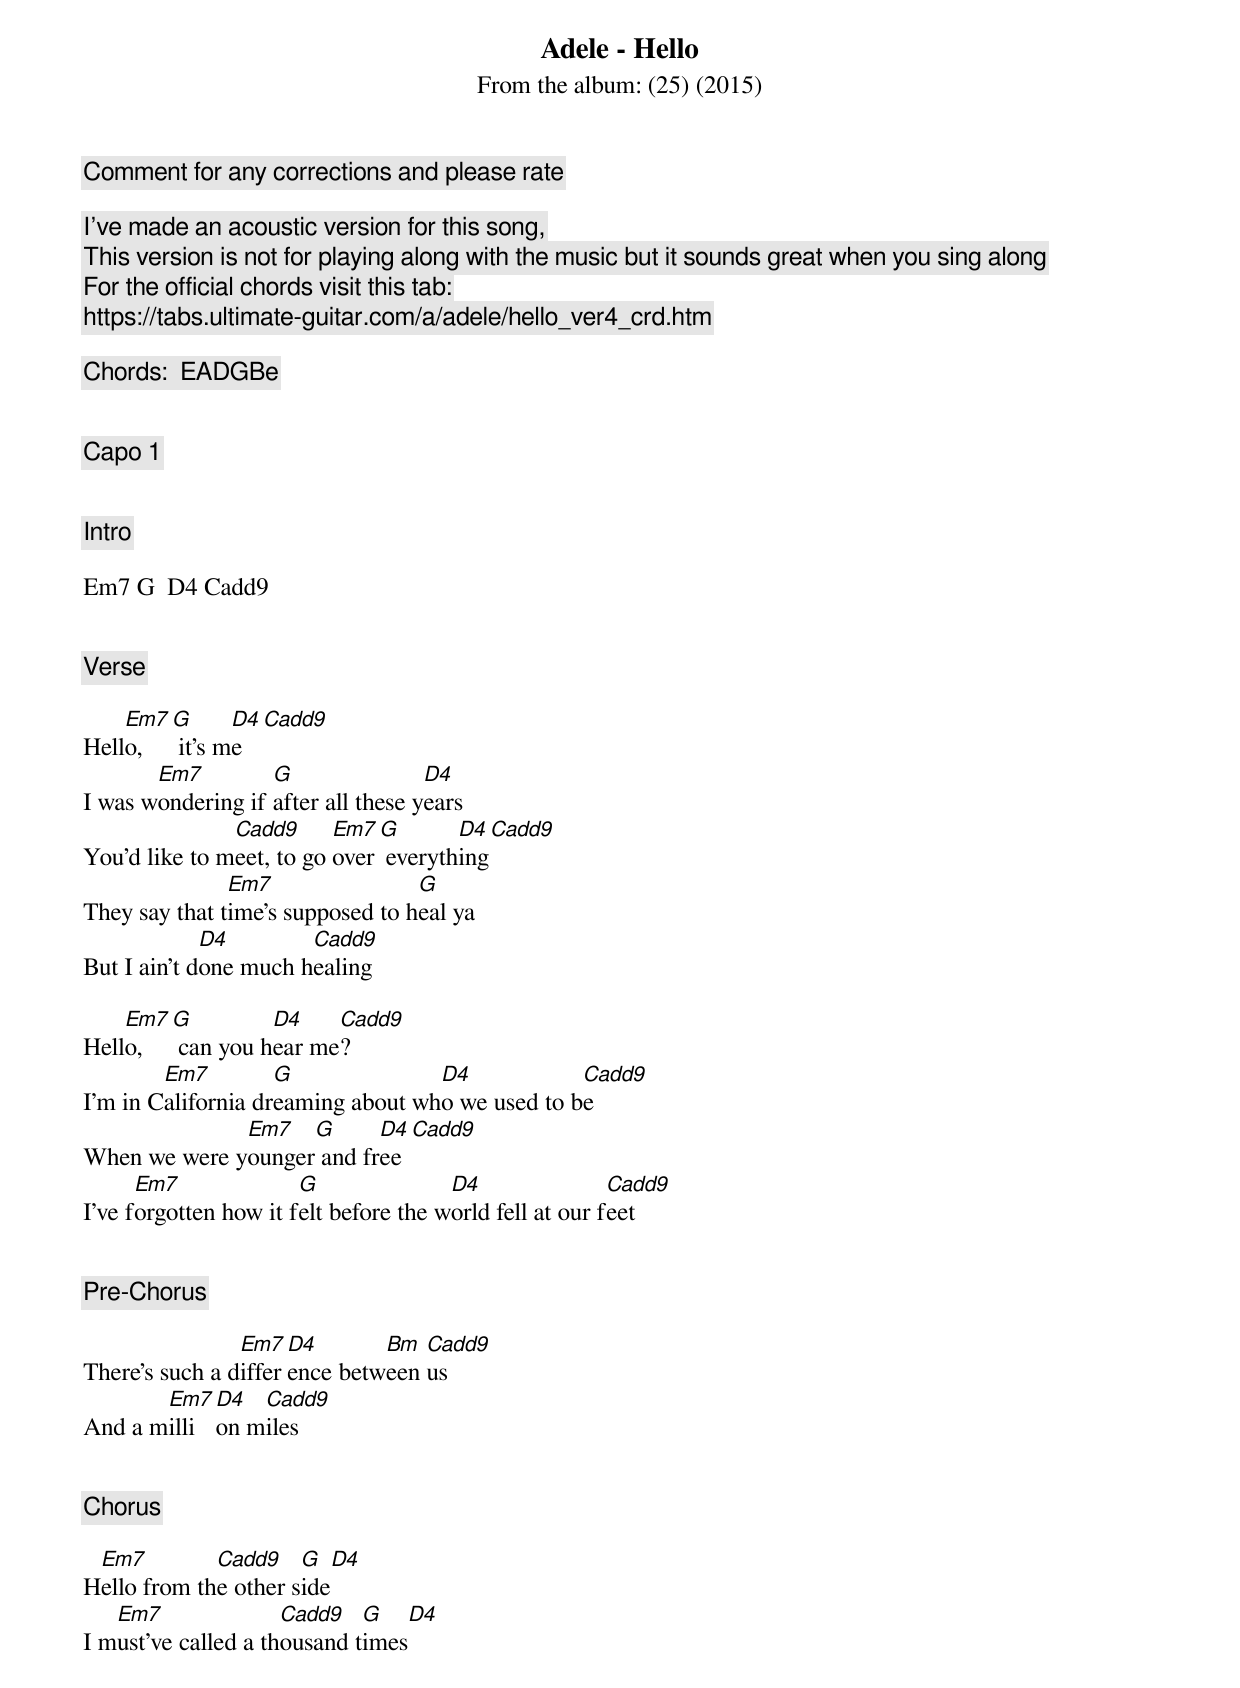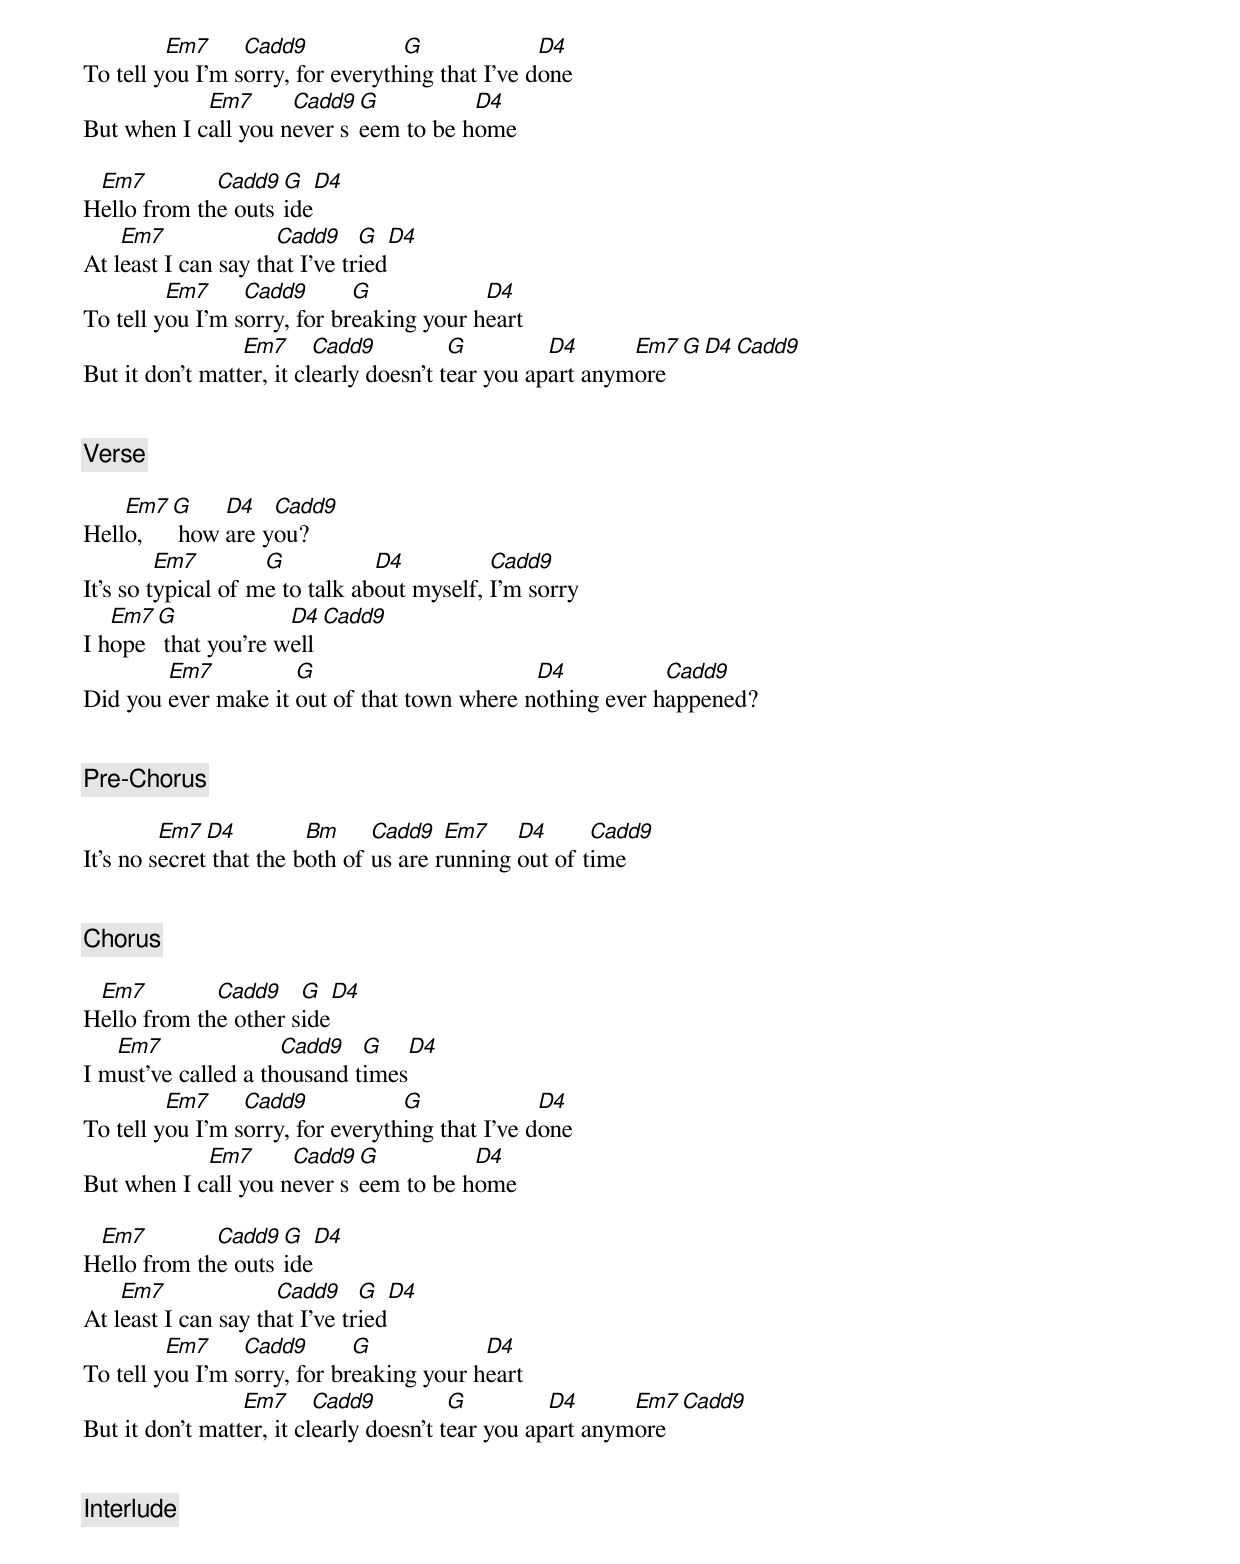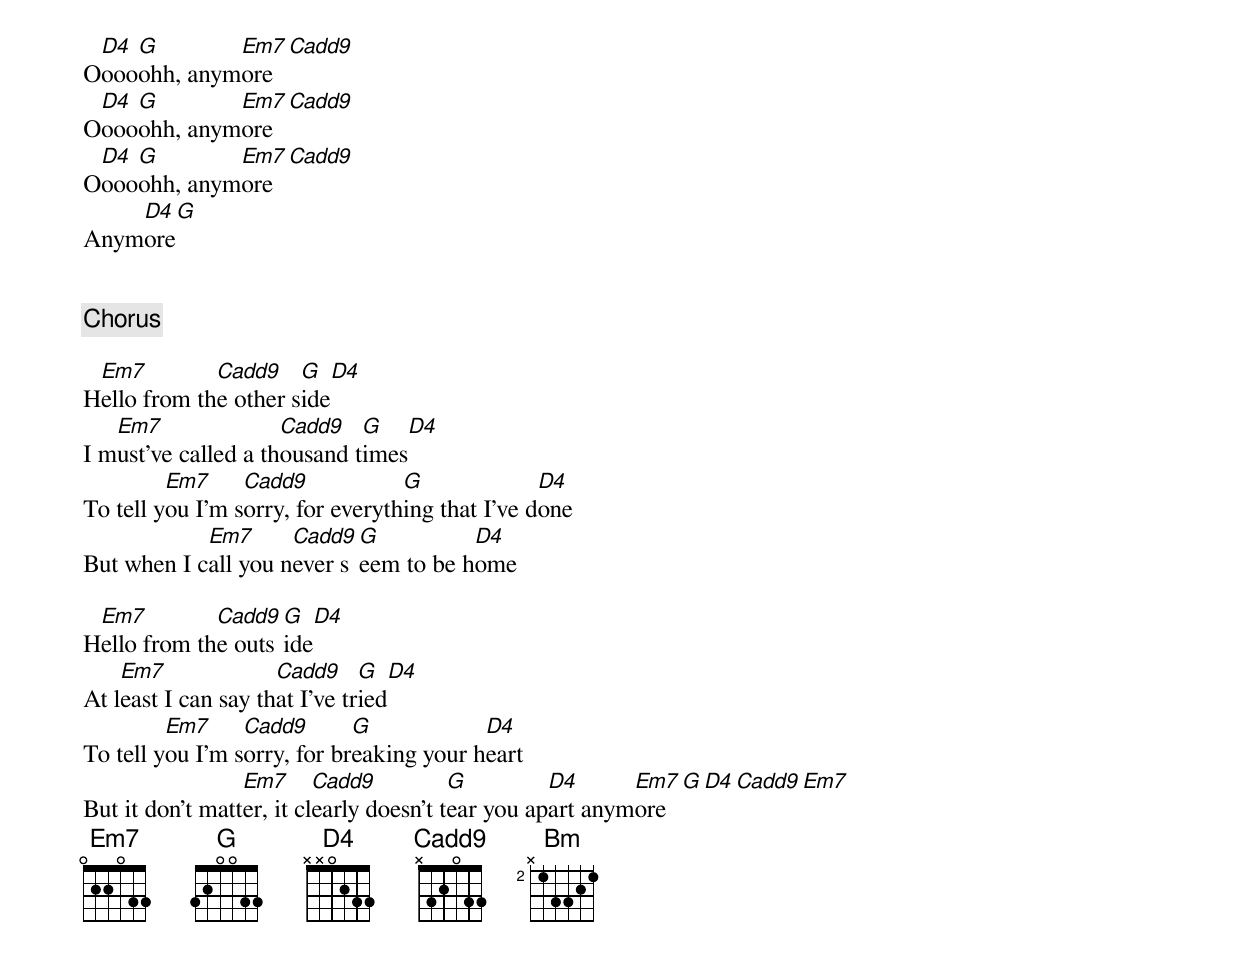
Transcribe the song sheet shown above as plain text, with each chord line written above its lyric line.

Adele - Hello
From the album: (25) (2015)
Comment for any corrections and please rate

I've made an acoustic version for this song,
This version is not for playing along with the music but it sounds great when you sing along
For the official chords visit this tab:
https://tabs.ultimate-guitar.com/a/adele/hello_ver4_crd.htm

Chords:  EADGBe
Bm       x24432
Cadd9    x32033
D4       xx0233
Em7      022033
G        320033


Capo 1


[Intro]

Em7 G  D4 Cadd9


[Verse]

    Em7 G      D4 Cadd9
Hello,   it's me
       Em7         G                D4
I was wondering if after all these years
               Cadd9      Em7 G       D4  Cadd9
You'd like to meet, to go over everything
               Em7                G
They say that time's supposed to heal ya
             D4        Cadd9
But I ain't done much healing

    Em7 G         D4    Cadd9
Hello,   can you hear me?
        Em7         G              D4            Cadd9
I'm in California dreaming about who we used to be
              Em7   G      D4 Cadd9
When we were younger and free
      Em7              G               D4                Cadd9
I've forgotten how it felt before the world fell at our feet


[Pre-Chorus]

                Em7  D4       Bm  Cadd9
There's such a difference between us
       Em7 D4  Cadd9
And a million miles


[Chorus]

 Em7         Cadd9    G  D4
Hello from the other side
   Em7               Cadd9   G   D4
I must've called a thousand times
         Em7     Cadd9            G              D4
To tell you I'm sorry, for everything that I've done
            Em7      Cadd9 G          D4
But when I call you never seem to be home

 Em7         Cadd9 G  D4
Hello from the outside
    Em7              Cadd9     G  D4
At least I can say that I've tried
         Em7     Cadd9       G            D4
To tell you I'm sorry, for breaking your heart
                 Em7      Cadd9          G         D4      Em7 G D4 Cadd9
But it don't matter, it clearly doesn't tear you apart anymore


[Verse]

    Em7 G    D4   Cadd9
Hello,   how are you?
         Em7        G           D4          Cadd9
It's so typical of me to talk about myself, I'm sorry
   Em7 G             D4 Cadd9
I hope  that you're well
        Em7          G                       D4           Cadd9
Did you ever make it out of that town where nothing ever happened?


[Pre-Chorus]

         Em7  D4         Bm     Cadd9   Em7    D4      Cadd9
It's no secret that the both of us are running out of time


[Chorus]

 Em7         Cadd9    G  D4
Hello from the other side
   Em7               Cadd9   G   D4
I must've called a thousand times
         Em7     Cadd9            G              D4
To tell you I'm sorry, for everything that I've done
            Em7      Cadd9 G          D4
But when I call you never seem to be home

 Em7         Cadd9 G  D4
Hello from the outside
    Em7              Cadd9     G  D4
At least I can say that I've tried
         Em7     Cadd9       G            D4
To tell you I'm sorry, for breaking your heart
                 Em7      Cadd9          G         D4      Em7 Cadd9
But it don't matter, it clearly doesn't tear you apart anymore


[Interlude]

 D4 G        Em7 Cadd9
Ooooohh, anymore
 D4 G        Em7 Cadd9
Ooooohh, anymore
 D4 G        Em7 Cadd9
Ooooohh, anymore
    D4 G
Anymore


[Chorus]

 Em7         Cadd9    G  D4
Hello from the other side
   Em7               Cadd9   G   D4
I must've called a thousand times
         Em7     Cadd9            G              D4
To tell you I'm sorry, for everything that I've done
            Em7      Cadd9 G          D4
But when I call you never seem to be home

 Em7         Cadd9 G  D4
Hello from the outside
    Em7              Cadd9     G  D4
At least I can say that I've tried
         Em7     Cadd9       G            D4
To tell you I'm sorry, for breaking your heart
                 Em7      Cadd9          G         D4      Em7 G D4 Cadd9 Em7
But it don't matter, it clearly doesn't tear you apart anymore
